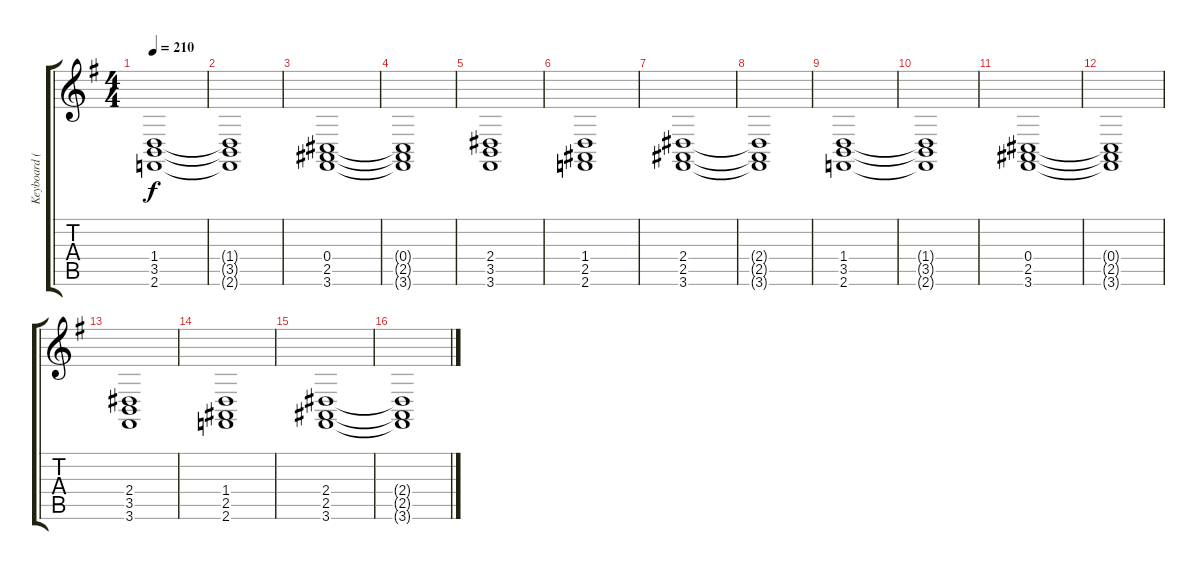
\track ("Keyboard (Joakim Svalberg)" "Keyboard (") {instrument pad4choir}
\staff {score tabs}
\tuning (Eb4 Bb3 Gb3 Db3 Ab2 Eb2) {hide}
\ts (4 4)
\tempo 210
\clef g2
\ks g
(1.4 3.5 2.6).1{dy f} |
(1.4{t} 3.5{t} 2.6{t}).1 |
(0.4 2.5 3.6).1 |
(0.4{t} 2.5{t} 3.6{t}).1 |
(2.4 3.5 3.6).1 |
(1.4 2.5 2.6).1 |
(2.4 2.5 3.6).1 |
(2.4{t} 2.5{t} 3.6{t}).1 |
(1.4 3.5 2.6).1 |
(1.4{t} 3.5{t} 2.6{t}).1 |
(0.4 2.5 3.6).1 |
(0.4{t} 2.5{t} 3.6{t}).1 |
(2.4 3.5 3.6).1 |
(1.4 2.5 2.6).1 |
(2.4 2.5 3.6).1 |
(2.4{t} 2.5{t} 3.6{t}).1
